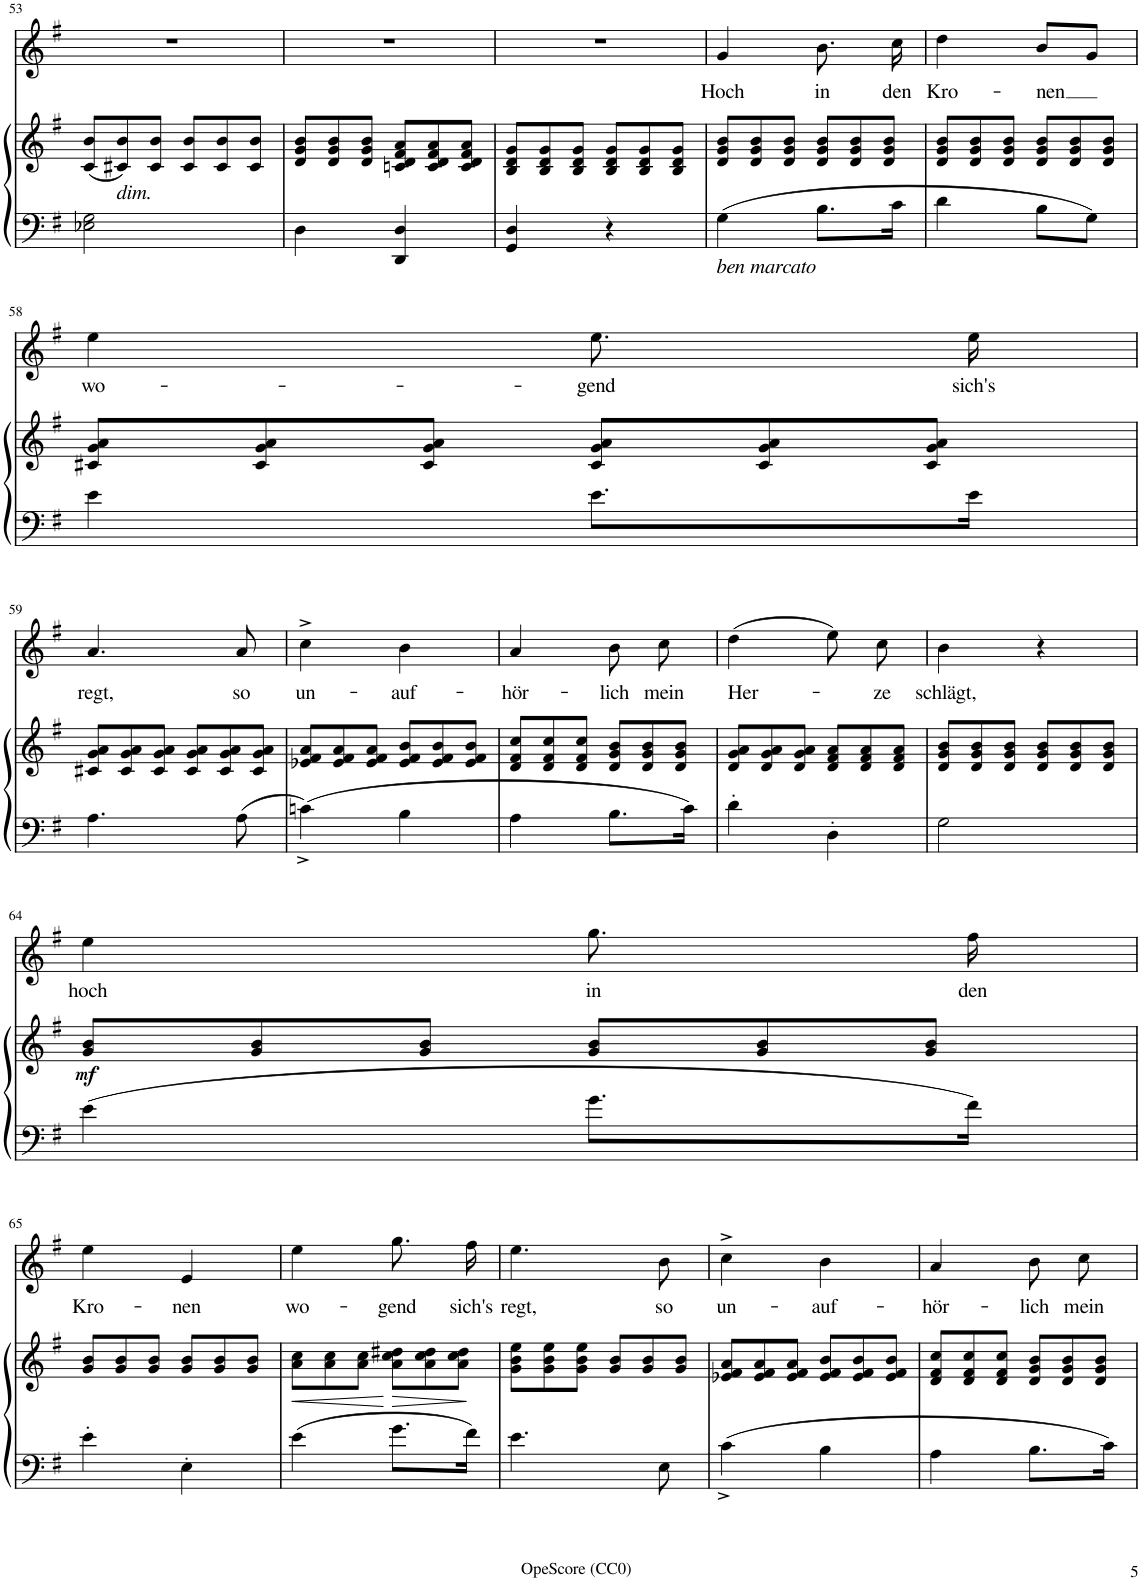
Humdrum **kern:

**kern	**kern	**dynam	**kern	**text
*part2	*part2	*part2	*part1	*part1
*staff3	*staff2	*staff2/3	*staff1	*staff1
*I"Piano	*	*	*I"Voice	*
*I'Pno	*	*	*	*
!!LO:PB:g=z
*clefF4	*clefG2	*	*clefG2	*
*k[f#]	*k[f#]	*	*k[f#]	*
*M2/4	*M2/4	*	*M2/4	*
*	*Xbrackettup	*	*	*
=53	=53	=53	=53	=53
2E-X\ 2G\	(12c/ 12b/L	.	2r	.
!	!LO:TX:b:i:t=dim.	!	!	!
.	12c#X/ 12b/)	.	.	.
.	12c#/ 12b/J	.	.	.
.	12c#/ 12b/L	.	.	.
.	12c#/ 12b/	.	.	.
.	12c#/ 12b/J	.	.	.
=54	=54	=54	=54	=54
4D\	12d/ 12g/ 12b/L	.	2r	.
.	12d/ 12g/ 12b/	.	.	.
.	12d/ 12g/ 12b/J	.	.	.
4DD/ 4D/	12cn/ 12d/ 12f#/ 12a/L	.	.	.
.	12c/ 12d/ 12f#/ 12a/	.	.	.
.	12c/ 12d/ 12f#/ 12a/J	.	.	.
=55	=55	=55	=55	=55
4GG/ 4D/	12B/ 12d/ 12g/L	.	2r	.
.	12B/ 12d/ 12g/	.	.	.
.	12B/ 12d/ 12g/J	.	.	.
4r	12B/ 12d/ 12g/L	.	.	.
.	12B/ 12d/ 12g/	.	.	.
.	12B/ 12d/ 12g/J	.	.	.
=56	=56	=56	=56	=56
!LO:TX:b:i:t=ben marcato	!	!	!	!
!	!	!	!	!LO:LY:b
4G\	12d/ 12g/ 12b/L	.	4g/	-Hoch
.	12d/ 12g/ 12b/	.	.	.
.	12d/ 12g/ 12b/J	.	.	.
!	!	!	!	!LO:LY:b
8.B\L	12d/ 12g/ 12b/L	.	8.b\	in
.	12d/ 12g/ 12b/	.	.	.
.	12d/ 12g/ 12b/J	.	.	.
!	!	!	!	!LO:LY:b
16c\Jk	.	.	16cc\	den
=57	=57	=57	=57	=57
!	!	!	!	!LO:LY:b
4d\	12d/ 12g/ 12b/L	.	4dd\	Kro-
.	12d/ 12g/ 12b/	.	.	.
.	12d/ 12g/ 12b/J	.	.	.
!	!	!	!	!LO:LY:b
8B\L	12d/ 12g/ 12b/L	.	8b/L	-nen
.	12d/ 12g/ 12b/	.	.	.
8G\J	.	.	8g/J	.
.	12d/ 12g/ 12b/J	.	.	.
!!LO:LB:g=z
=58	=58	=58	=58	=58
!	!	!	!	!LO:LY:b
4e\	12c#X/ 12g/ 12a/L	.	4ee\	wo-
.	12c#/ 12g/ 12a/	.	.	.
.	12c#/ 12g/ 12a/J	.	.	.
!	!	!	!	!LO:LY:b
8.e\L	12c#/ 12g/ 12a/L	.	8.ee\	-gend
.	12c#/ 12g/ 12a/	.	.	.
.	12c#/ 12g/ 12a/J	.	.	.
!	!	!	!	!LO:LY:b
16e\Jk	.	.	16ee\	sich's
!!LO:LB:g=z
=59	=59	=59	=59	=59
!	!	!	!	!LO:LY:b
4.A\	12c#X/ 12g/ 12a/L	.	4.a/	regt,
.	12c#/ 12g/ 12a/	.	.	.
.	12c#/ 12g/ 12a/J	.	.	.
.	12c#/ 12g/ 12a/L	.	.	.
.	12c#/ 12g/ 12a/	.	.	.
!	!	!	!	!LO:LY:b
8A\	.	.	8a/	so
.	12c#/ 12g/ 12a/J	.	.	.
=60	=60	=60	=60	=60
!	!	!	!	!LO:LY:b
4cn^<\	12e-X/ 12f#/ 12a/L	.	4cc^\	un-
.	12e-/ 12f#/ 12a/	.	.	.
.	12e-/ 12f#/ 12a/J	.	.	.
!	!	!	!	!LO:LY:b
4B\	12e-/ 12f#/ 12b/L	.	4b\	-auf-
.	12e-/ 12f#/ 12b/	.	.	.
.	12e-/ 12f#/ 12b/J	.	.	.
=61	=61	=61	=61	=61
!	!	!	!	!LO:LY:b
4A\	12d/ 12f#/ 12cc/L	.	4a/	-hör-
.	12d/ 12f#/ 12cc/	.	.	.
.	12d/ 12f#/ 12cc/J	.	.	.
!	!	!	!	!LO:LY:b
8.B\L	12d/ 12g/ 12b/L	.	8b\	-lich
.	12d/ 12g/ 12b/	.	.	.
!	!	!	!	!LO:LY:b
.	.	.	8cc\	mein
.	12d/ 12g/ 12b/J	.	.	.
16c\Jk	.	.	.	.
=62	=62	=62	=62	=62
!	!	!	!	!LO:LY:b
4d'\	12d/ 12g/ 12a/L	.	(4dd\	Her-
.	12d/ 12g/ 12a/	.	.	.
.	12d/ 12g/ 12a/J	.	.	.
4D'\	12d/ 12f#/ 12a/L	.	8ee\)	.
.	12d/ 12f#/ 12a/	.	.	.
!	!	!	!	!LO:LY:b
.	.	.	8cc\	-ze
.	12d/ 12f#/ 12a/J	.	.	.
=63	=63	=63	=63	=63
!	!	!	!	!LO:LY:b
2G\	12d/ 12g/ 12b/L	.	4b\	schlägt,
.	12d/ 12g/ 12b/	.	.	.
.	12d/ 12g/ 12b/J	.	.	.
.	12d/ 12g/ 12b/L	.	4r	.
.	12d/ 12g/ 12b/	.	.	.
.	12d/ 12g/ 12b/J	.	.	.
!!LO:LB:g=z
=64	=64	=64	=64	=64
!	!	!LO:DY:b	!	!LO:LY:b
4e\	12g/ 12b/L	mf	4ee\	hoch
.	12g/ 12b/	.	.	.
.	12g/ 12b/J	.	.	.
!	!	!	!	!LO:LY:b
8.g\L	12g/ 12b/L	.	8.gg\	in
.	12g/ 12b/	.	.	.
.	12g/ 12b/J	.	.	.
!	!	!	!	!LO:LY:b
16f#\Jk	.	.	16ff#\	den
!!LO:LB:g=z
=65	=65	=65	=65	=65
!	!	!	!	!LO:LY:b
4e'\	12g/ 12b/L	.	4ee\	Kro-
.	12g/ 12b/	.	.	.
.	12g/ 12b/J	.	.	.
!	!	!	!	!LO:LY:b
4E'\	12g/ 12b/L	.	4e/	-nen
.	12g/ 12b/	.	.	.
.	12g/ 12b/J	.	.	.
=66	=66	=66	=66	=66
!	!	!LO:HP:b	!	!LO:LY:b
4e\	12a\ 12cc\L	<	4ee\	wo-
.	12a\ 12cc\	.	.	.
.	12a\ 12cc\J	.	.	.
!	!	!LO:HP:n=1:b	!	!LO:LY:b
8.g\L	12a\ 12cc\ 12dd#X\L	[ >	8.gg\	-gend
.	12a\ 12cc\ 12dd#\	.	.	.
.	12a\ 12cc\ 12dd#\J	]	.	.
!	!	!	!	!LO:LY:b
16f#\Jk	.	.	16ff#\	sich's
=67	=67	=67	=67	=67
!	!	!	!	!LO:LY:b
4.e\	12g\ 12b\ 12ee\L	.	4.ee\	regt,
.	12g\ 12b\ 12ee\	.	.	.
.	12g\ 12b\ 12ee\J	.	.	.
.	12g/ 12b/L	.	.	.
.	12g/ 12b/	.	.	.
!	!	!	!	!LO:LY:b
8E\	.	.	8b\	so
.	12g/ 12b/J	.	.	.
=68	=68	=68	=68	=68
!	!	!	!	!LO:LY:b
4c^<\	12e-X/ 12f#/ 12a/L	.	4cc^\	un-
.	12e-/ 12f#/ 12a/	.	.	.
.	12e-/ 12f#/ 12a/J	.	.	.
!	!	!	!	!LO:LY:b
4B\	12e-/ 12f#/ 12b/L	.	4b\	-auf-
.	12e-/ 12f#/ 12b/	.	.	.
.	12e-/ 12f#/ 12b/J	.	.	.
=69	=69	=69	=69	=69
!	!	!	!	!LO:LY:b
4A\	12d/ 12f#/ 12cc/L	.	4a/	-hör-
.	12d/ 12f#/ 12cc/	.	.	.
.	12d/ 12f#/ 12cc/J	.	.	.
!	!	!	!	!LO:LY:b
8.B\L	12d/ 12g/ 12b/L	.	8b\	-lich
.	12d/ 12g/ 12b/	.	.	.
!	!	!	!	!LO:LY:b
.	.	.	8cc\	mein
.	12d/ 12g/ 12b/J	.	.	.
16c\Jk	.	.	.	.
=	=	=	=	=
*-	*-	*-	*-	*-
